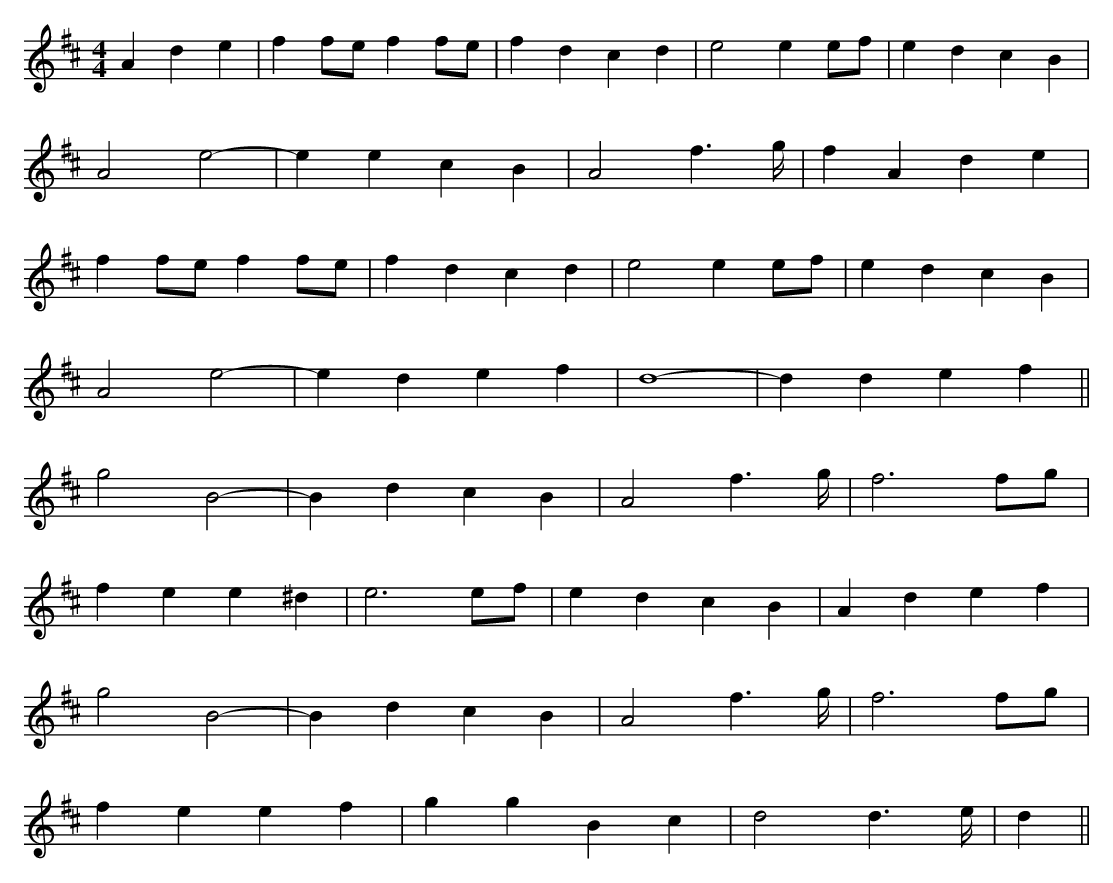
X:1
M:4/4
K:D
A2d2e2|f2fe f2fe|f2d2 c2d2| e4 e2 ef|e2d2 c2B2|
A4 e4-|e2e2 c2B2|A4 f2>g|f2A2 d2e2|
f2fe f2fe|f2d2 c2d2|e4 e2 ef|e2d2 c2B2|
A4 e4-|e2d2 e2f2|d8-|d2 d2 e2f2||
g4 B4-|B2d2 c2B2|A4 f2>g|f6 fg|
f2e2 e2 ^d2|e6 ef|e2d2 c2 B2|A2d2 e2f2|
g4 B4-|B2d2 c2B2|A4 f2>g|f6 fg|
f2e2 e2 f2|g2g2 B2c2|d4 d2>e|d2||
